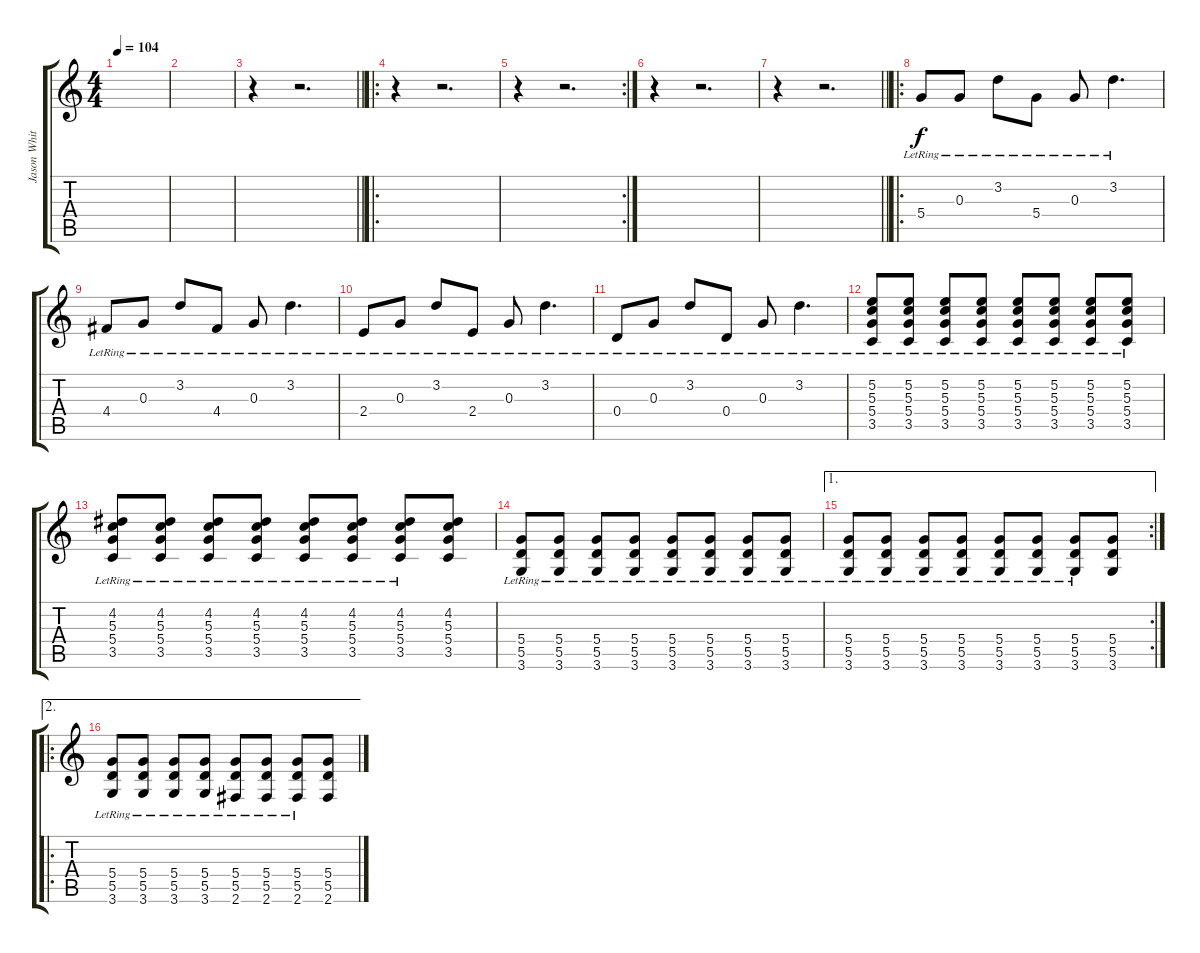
\track ("Jason White Gtr 3" "Jason Whit") {instrument overdrivenguitar}
\staff {score tabs}
\tuning (E4 B3 G3 D3 A2 E2) {hide}
\ts (4 4)
\tempo 104
\clef g2
\ks c
|
|
\barLineRight lightlight
r.4 r.2{d} |
\ro
r.4 r.2{d} |
\rc 2
r.4 r.2{d} |
r.4 r.2{d} |
\barLineRight lightlight
r.4 r.2{d} |
\ro
5.4{lr}.8 0.3{lr}.8 3.2{lr}.8 5.4{lr}.8 0.3{lr}.8 3.2{lr}.4{d} |
4.4{lr}.8 0.3{lr}.8 3.2{lr}.8 4.4{lr}.8 0.3{lr}.8 3.2{lr}.4{d} |
2.4{lr}.8 0.3{lr}.8 3.2{lr}.8 2.4{lr}.8 0.3{lr}.8 3.2{lr}.4{d} |
0.4{lr}.8 0.3{lr}.8 3.2{lr}.8 0.4{lr}.8 0.3{lr}.8 3.2{lr}.4{d} |
(5.2{lr} 5.3{lr} 5.4{lr} 3.5{lr}).8 (5.2{lr} 5.3{lr} 5.4{lr} 3.5{lr}).8 (5.2{lr} 5.3{lr} 5.4{lr} 3.5{lr}).8 (5.2{lr} 5.3{lr} 5.4{lr} 3.5{lr}).8 (5.2{lr} 5.3{lr} 5.4{lr} 3.5{lr}).8 (5.2{lr} 5.3{lr} 5.4{lr} 3.5{lr}).8 (5.2{lr} 5.3{lr} 5.4{lr} 3.5{lr}).8 (5.2{lr} 5.3{lr} 5.4 3.5{lr}).8 |
(4.2{lr} 5.3{lr} 5.4{lr} 3.5{lr}).8 (4.2{lr} 5.3{lr} 5.4{lr} 3.5{lr}).8 (4.2{lr} 5.3{lr} 5.4{lr} 3.5{lr}).8 (4.2{lr} 5.3{lr} 5.4{lr} 3.5{lr}).8 (4.2{lr} 5.3{lr} 5.4{lr} 3.5{lr}).8 (4.2{lr} 5.3{lr} 5.4{lr} 3.5{lr}).8 (4.2{lr} 5.3{lr} 5.4{lr} 3.5{lr}).8 (4.2 5.3 5.4 3.5).8 |
(5.4{lr} 5.5{lr} 3.6{lr}).8 (5.4{lr} 5.5{lr} 3.6{lr}).8 (5.4{lr} 5.5{lr} 3.6{lr}).8 (5.4{lr} 5.5{lr} 3.6{lr}).8 (5.4{lr} 5.5{lr} 3.6{lr}).8 (5.4{lr} 5.5{lr} 3.6{lr}).8 (5.4{lr} 5.5{lr} 3.6{lr}).8 (5.4{lr} 5.5{lr} 3.6{lr}).8 |
\ae 1
\rc 2
(5.4{lr} 5.5{lr} 3.6{lr}).8 (5.4{lr} 5.5{lr} 3.6{lr}).8 (5.4{lr} 5.5{lr} 3.6{lr}).8 (5.4{lr} 5.5{lr} 3.6{lr}).8 (5.4{lr} 5.5{lr} 3.6{lr}).8 (5.4{lr} 5.5{lr} 3.6{lr}).8 (5.4{lr} 5.5{lr} 3.6{lr}).8 (5.4 5.5 3.6).8 |
\ae 2
\ro
(5.4{lr} 5.5{lr} 3.6{lr}).8 (5.4{lr} 5.5{lr} 3.6{lr}).8 (5.4{lr} 5.5{lr} 3.6{lr}).8 (5.4{lr} 5.5{lr} 3.6{lr}).8 (5.4{lr} 5.5{lr} 2.6{lr}).8 (5.4{lr} 5.5{lr} 2.6{lr}).8 (5.4{lr} 5.5{lr} 2.6{lr}).8 (5.4 5.5 2.6).8
